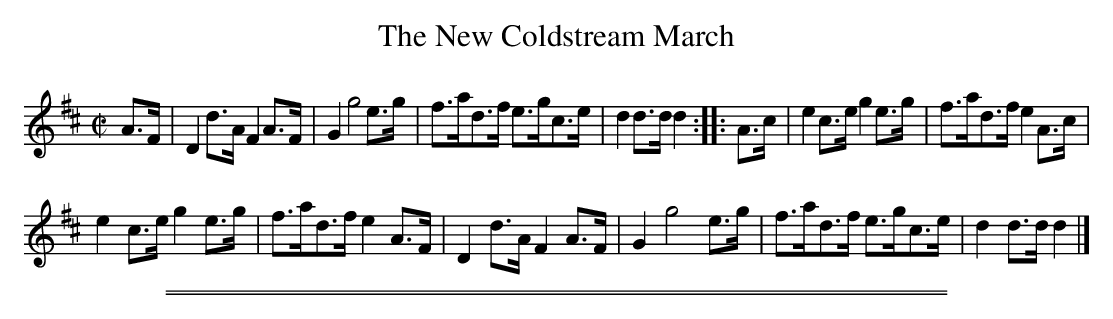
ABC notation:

X:1
T: The New Coldstream March
M: C|
L: 1/8
K: D
A>F |\
D2d>A F2A>F | G2 g4 e>g |\
f>ad>f e>gc>e | d2d>d d2 :|\
|: A>c |\
e2c>e g2e>g | f>ad>f e2A>c |
e2c>e g2e>g | f>ad>f e2A>F |\
D2d>A F2A>F | G2 g4 e>g |\
f>ad>f e>gc>e | d2d>d d2 |]
